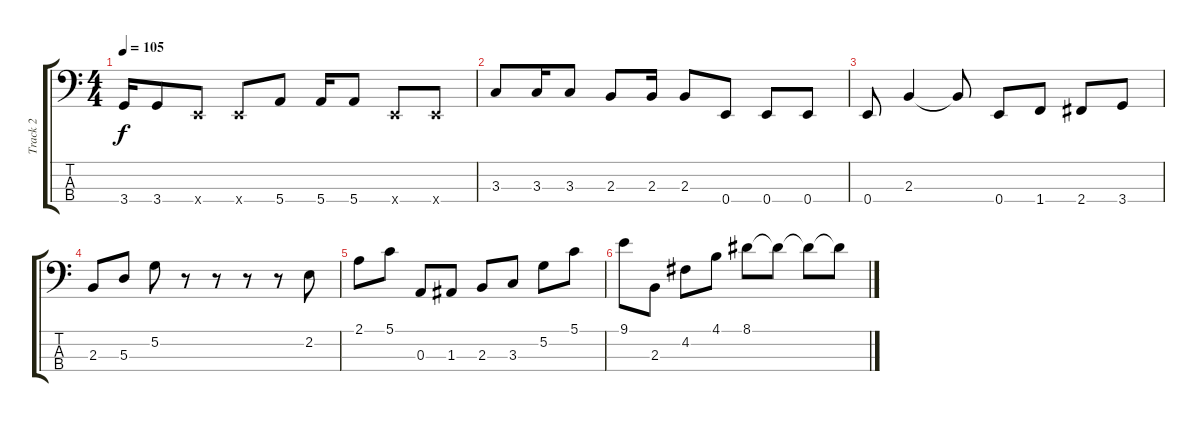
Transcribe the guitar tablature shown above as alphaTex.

\track ("Track 2" "Track 2") {instrument electricbassfinger}
\staff {score tabs}
\tuning (G2 D2 A1 E1) {hide}
\ts (4 4)
\tempo 105
\clef f4
\ks c
3.4.16{dy f} 3.4.8 0.4{x}.8 0.4{x}.8 5.4.8 5.4.16 5.4.8 0.4{x}.8 0.4{x}.8 |
3.3.8 3.3.16 3.3.8 2.3.8 2.3.16 2.3.8 0.4.8 0.4.8 0.4.8 |
0.4.8 2.3.4 2.3{t}.8 0.4.8 1.4.8 2.4.8 3.4.8 |
2.3.8 5.3.8 5.2.8 r.8 r.8 r.8 r.8 2.2.8 |
2.1.8 5.1.8 0.3.8 1.3.8 2.3.8 3.3.8 5.2.8 5.1.8 |
9.1.8 2.3.8 4.2.8 4.1.8 8.1.8 8.1{t}.8 8.1{t}.8 8.1{t}.8
